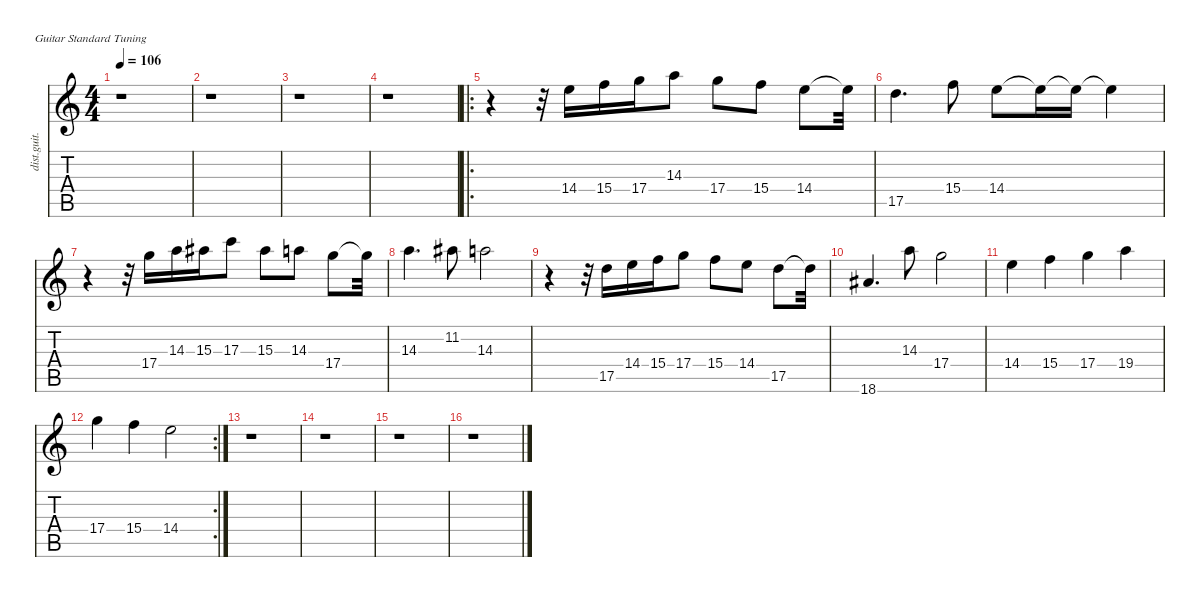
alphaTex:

\defaultSystemsLayout 4
\hideDynamics
\bracketExtendMode nobrackets
\track ("Randy Rhoads (Riff)" "dist.guit.") {instrument distortionguitar}
\staff {score tabs}
\tuning (E4 B3 G3 D3 A2 E2)
\ts (4 4)
\tempo 106
\clef g2
\ks c
r.1{dy f beam Down} |
r.1{beam Down} |
r.1{beam Down} |
r.1{beam Down} |
\ro
r.4{beam Down} r.32{beam Down} 14.4.16{beam Down} 15.4.16{beam Down} 17.4.16{beam Down} 14.3.8{beam Down} 17.4.8{beam Down} 15.4.8{beam Down} 14.4.8{beam Down} 14.4{t}.32{beam Down} |
17.5.4{d beam Down} 15.4.8{beam Down} 14.4.8{beam Down} 14.4{t}.16{beam Down} 14.4{t}.16{beam Down} 14.4{t}.4{beam Down} |
r.4{beam Down} r.32{beam Down} 17.4.16{beam Down} 14.3.16{beam Down} 15.3{acc #}.16{beam Down} 17.3.8{beam Down} 15.3{acc #}.8{beam Down} 14.3.8{beam Down} 17.4.8{beam Down} 17.4{t}.32{beam Down} |
14.3.4{d beam Down} 11.2{acc #}.8{beam Down} 14.3.2{beam Down} |
r.4{beam Down} r.32{beam Down} 17.5.16{beam Down} 14.4.16{beam Down} 15.4.16{beam Down} 17.4.8{beam Down} 15.4.8{beam Down} 14.4.8{beam Down} 17.5.8{beam Down} 17.5{t}.32{beam Down} |
18.6{acc #}.4{d beam Up} 14.3.8{beam Down} 17.4.2{beam Down} |
14.4.4{beam Down} 15.4.4{beam Down} 17.4.4{beam Down} 19.4.4{beam Down} |
\rc 2
17.4.4{beam Down} 15.4.4{beam Down} 14.4.2{beam Down} |
r.1{beam Down} |
r.1{beam Down} |
r.1{beam Down} |
r.1{beam Down}
